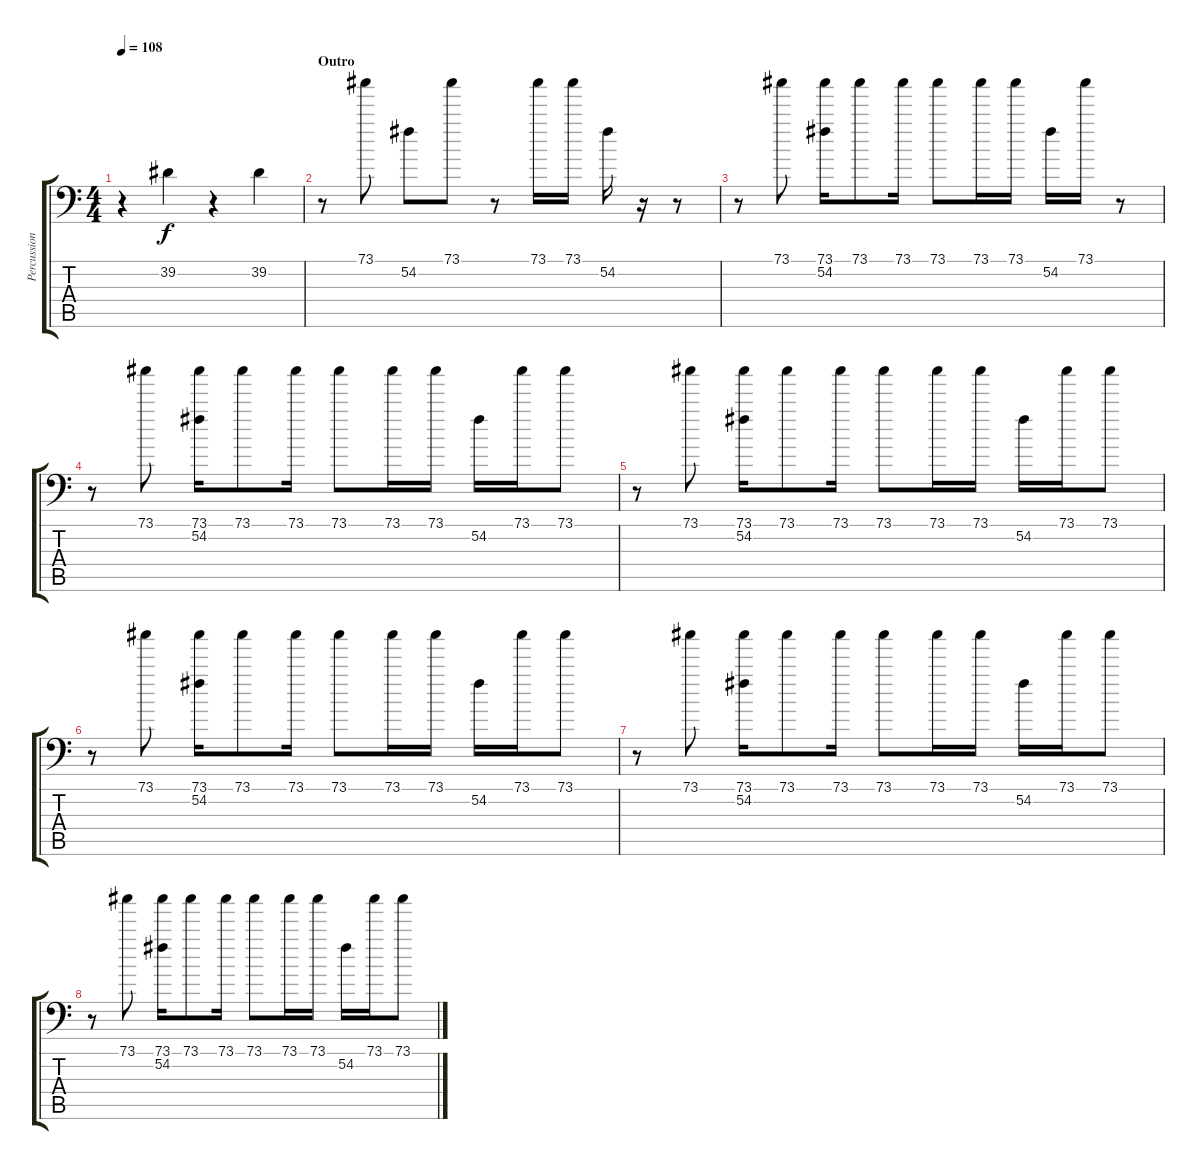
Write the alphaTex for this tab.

\track ("Percussion (Chad Smith)" "Percussion") {instrument acousticgrandpiano}
\staff {score tabs}
\tuning (C-1 C-1 C-1 C-1 C-1 C-1) {hide}
\ts (4 4)
\tempo 108
\clef f4
\ks c
r.4{dy f} 39.2.4 r.4 39.2.4 |
\section ("" "Outro")
r.8 73.1.8 54.2.8 73.1.8 r.8 73.1.16 73.1.16 54.2.16 r.16 r.8 |
r.8 73.1.8 (73.1 54.2).16 73.1.8 73.1.16 73.1.8 73.1.16 73.1.16 54.2.16 73.1.16 r.8 |
r.8 73.1.8 (73.1 54.2).16 73.1.8 73.1.16 73.1.8 73.1.16 73.1.16 54.2.16 73.1.16 73.1.8 |
r.8 73.1.8 (73.1 54.2).16 73.1.8 73.1.16 73.1.8 73.1.16 73.1.16 54.2.16 73.1.16 73.1.8 |
r.8 73.1.8 (73.1 54.2).16 73.1.8 73.1.16 73.1.8 73.1.16 73.1.16 54.2.16 73.1.16 73.1.8 |
r.8 73.1.8 (73.1 54.2).16 73.1.8 73.1.16 73.1.8 73.1.16 73.1.16 54.2.16 73.1.16 73.1.8 |
r.8 73.1.8 (73.1 54.2).16 73.1.8 73.1.16 73.1.8 73.1.16 73.1.16 54.2.16 73.1.16 73.1.8
